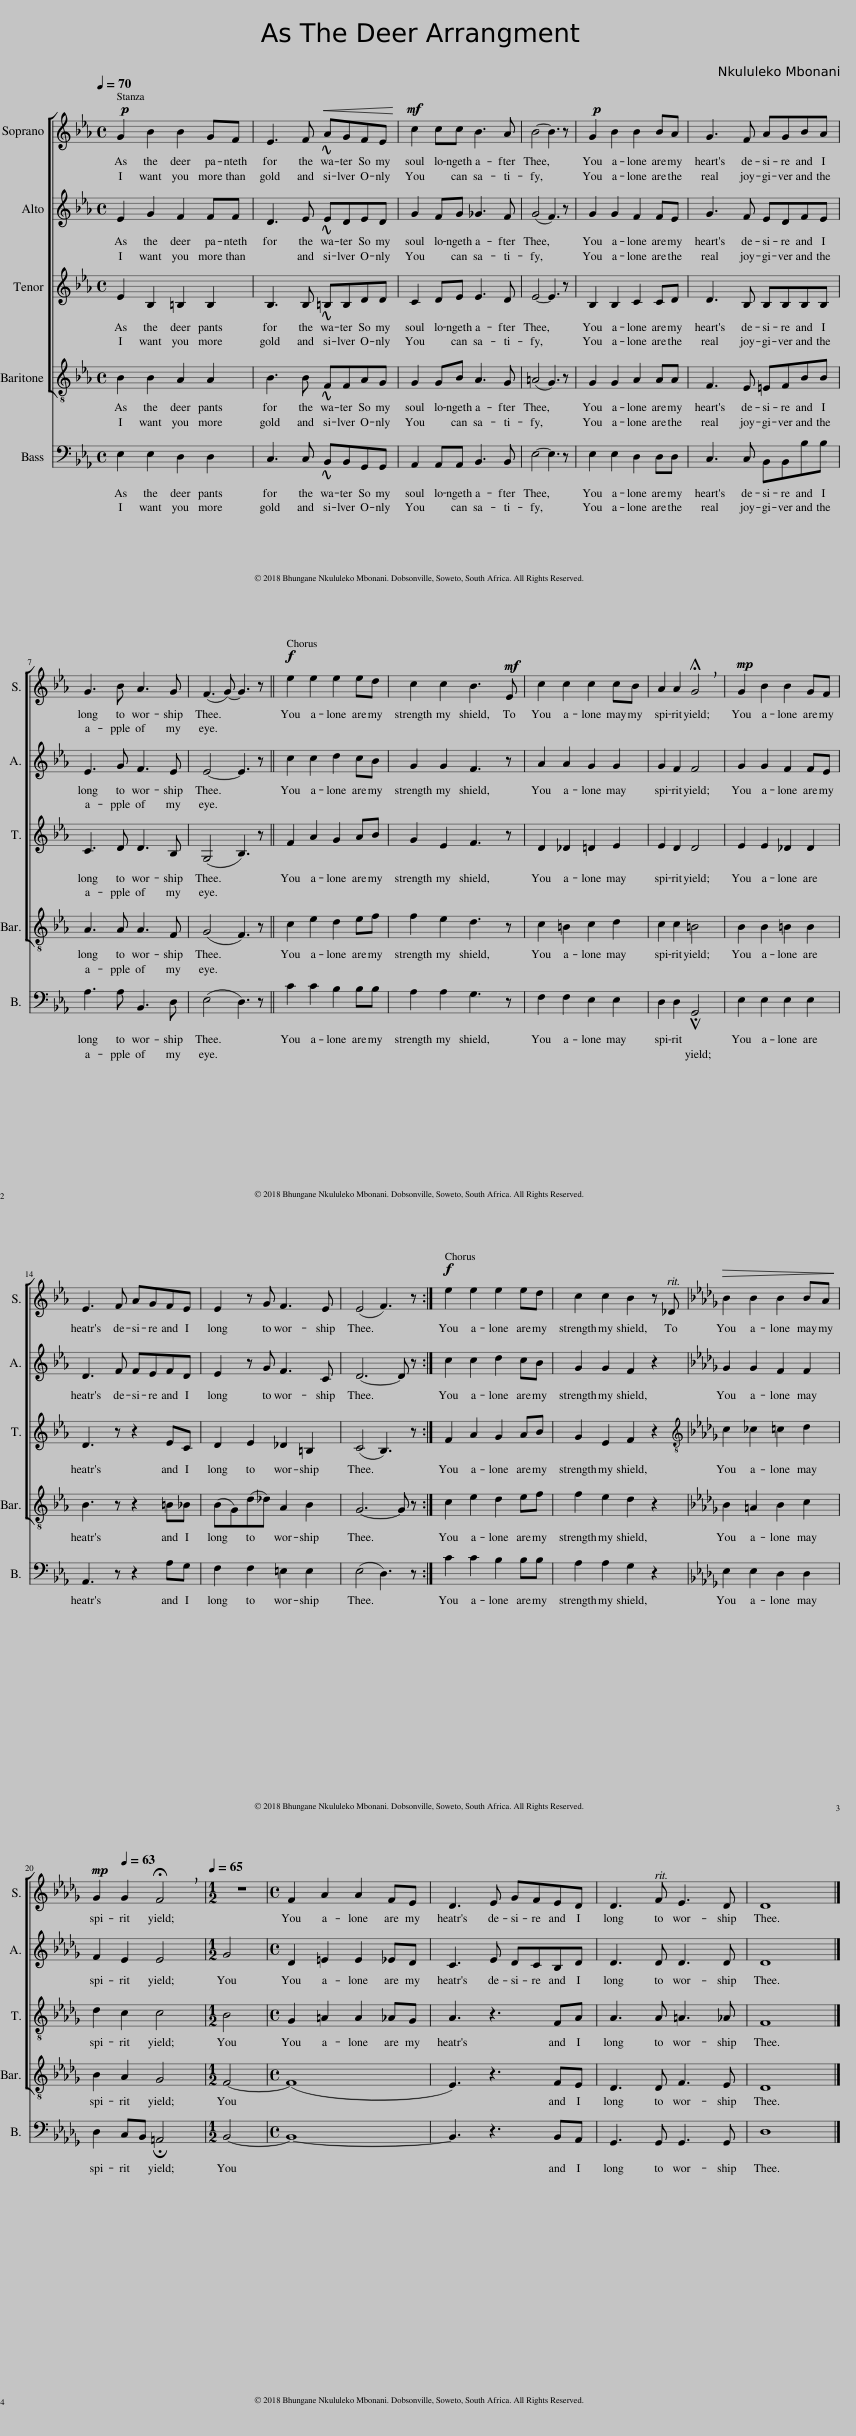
X:1
%%score [ 1 2 3 4 ] 5
L:1/8
Q:1/4=70
M:4/4
I:linebreak $
K:Eb
V:1 treble
V:2 treble
V:3 treble
V:4 treble-8
V:5 bass
V:1
!p! G2 B2 B2 GF | E3 F!<(! AGFE!<)! |!mf! c2 cc B3 A | B4- B3 z |!p! G2 B2 B2 BA | %5
 G3 F AGBA |$ G3 B A3 G | (F3 G-) G3 z ||!f! e2 e2 e2 ed | c2 c2 B3!mf! E | %10
 c2 c2 c2 cB | A2 A2 !breath!!fermata!G4 |!mp! G2 B2 B2 GF |$ E3 F AGFE | E2 z G F3 E | %15
 (E4 F3) z :|!f! e2 e2 e2 ed | c2 c2 B2 z[Q:1/4=70] _D |[K:Db][Q:1/4=69]!>(! B2[Q:1/4=68] B2[Q:1/4=66] B2[Q:1/4=65] B[Q:1/4=64]A!>)! |$[Q:1/4=64]!mp! G2[Q:1/4=63] G2 !breath!!fermata!F4 | %20
[M:1/2][Q:1/4=65] z4 |[M:4/4] F2 A2 A2 FE | D3 E GFED | D3[Q:1/4=64] F[Q:1/4=63] E3[Q:1/4=61] D |[Q:1/4=60] D8 |] %25
V:2
 E2 G2 F2 FF | D3 E EDED | G2 FG _G3 F | (G4 F3) z | G2 G2 F2 FE | %5
 G3 F EDFE |$ E3 G F3 E | E4- E3 z || c2 c2 d2 cB | G2 G2 F3 z | %10
 A2 A2 G2 G2 | G2 F2 F4 | G2 G2 F2 FE |$ D3 F FEFD | E2 z G F3 C | %15
 D6- D z :| c2 c2 d2 cB | G2 G2 F2 z2 |[K:Db] G2 G2 F2 F2 |$ F2 E2 E4 | %20
[M:1/2] G4 |[M:4/4] D2 =E2 E2 _ED | C3 E DCB,D | D3 D D3 D | D8 |] %25
V:3
 E2 B,2 =B,2 B,2 | B,3 B, =B,B,DD | C2 DE E3 D | E4- E3 z | B,2 B,2 C2 CD | %5
 D3 B, B,B,B,B, |$ C3 D D3 B, | (G,4 B,3) z || F2 A2 G2 AB | G2 E2 F3 z | %10
 D2 _D2 =D2 E2 | E2 D2 D4 | E2 E2 _D2 D2 |$ D3 z z2 EC | D2 E2 _D2 =B,2 | %15
 (C4 B,3) z :| F2 A2 G2 AB | G2 E2 F2 z2 |[K:Db][K:treble-8] c2 _c2 =c2 d2 |$ d2 c2 c4 | %20
[M:1/2] B4 |[M:4/4] G2 =A2 A2 _AG | A3 z3 FA | A3 A =A3 _A | F8 |] %25
V:4
 B2 B2 A2 A2 | B3 B FFAG | G2 GB A3 G | (=A4 G3) z | G2 G2 A2 AA | %5
 F3 E =EFBB |$ A3 A A3 F | (G4 F3) z || c2 e2 d2 ef | f2 e2 d3 z | %10
 c2 =B2 c2 d2 | c2 c2 =B4 | B2 B2 =B2 B2 |$ B3 z z2 =B_B | (BG)(d_d) A2 B2 | %15
 G6- G z :| c2 e2 d2 ef | f2 e2 d2 z2 |[K:Db] B2 =A2 B2 c2 |$ B2 A2 G4 | %20
[M:1/2] F4- |[M:4/4] (F8 | E3) z3 FE | D3 D F3 E | D8 |] %25
V:5
 E,2 E,2 D,2 D,2 | C,3 C, B,,B,,G,,G,, | A,,2 A,,A,, B,,3 B,, | E,4- E,3 z | E,2 E,2 D,2 D,D, | %5
 C,3 C, B,,B,,B,B, |$ A,3 A, B,,3 D, | (E,4 D,3) z || C2 C2 B,2 B,B, | A,2 A,2 G,3 z | %10
 F,2 F,2 E,2 E,2 | D,2 D,2 !fermata!G,,4 | E,2 E,2 E,2 E,2 |$ A,,3 z z2 A,G, | F,2 F,2 =E,2 E,2 | %15
 (E,4 D,3) z :| C2 C2 B,2 B,B, | A,2 A,2 G,2 z2 |[K:Db] E,2 E,2 D,2 D,2 |$ D,2 C,B,, !fermata!=A,,4 | %20
[M:1/2] B,,4- |[M:4/4] B,,8- | B,,3 z3 B,,A,, | G,,3 G,, G,,3 G,, | D,8 |] %25
